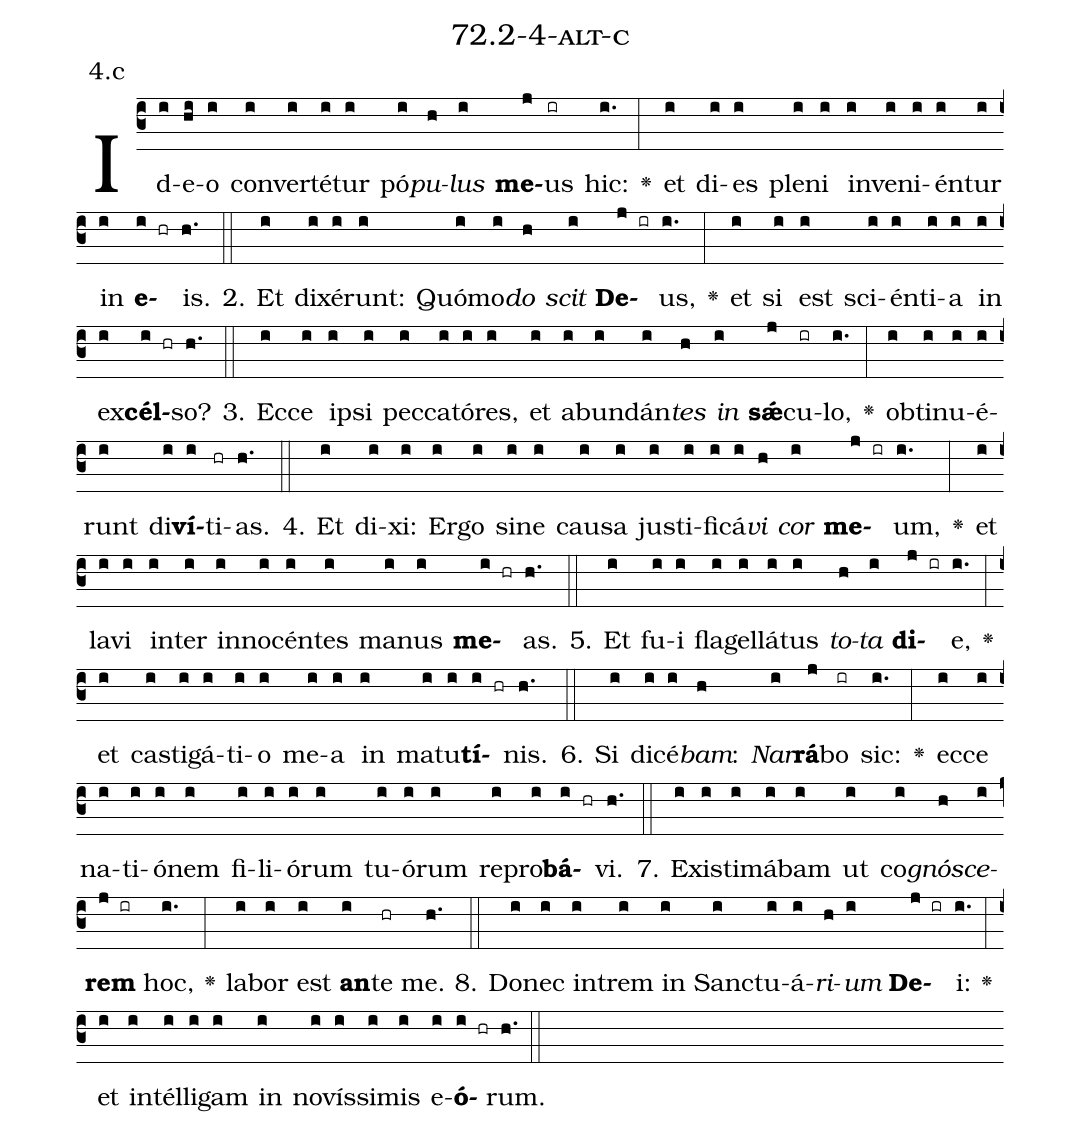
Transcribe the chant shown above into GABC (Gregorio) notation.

name: 72.2-4-alt-c;
annotation: 4.c;
%%
(c3)Id(i)e(hi)o(i) con(i)ver(i)té(i)tur(i) pó(i)<i>pu</i>(h)<i>lus</i>(i) <b>me</b>(j)us(ir) hic:(i.) <v>\greheightstar</v>(:) et(i) di(i)es(i) ple(i)ni(i) in(i)ve(i)ni(i)én(i)tur(i) in(i) <b>e</b>(i hr)is.(h.) (::)
2. Et(i) di(i)xé(i)runt:(i) Quó(i)mo(i)<i>do</i>(h) <i>scit</i>(i) <b>De</b>(j ir)us,(i.) <v>\greheightstar</v>(:) et(i) si(i) est(i) sci(i)én(i)ti(i)a(i) in(i) ex(i)<b>cél</b>(i hr)so?(h.) (::)
3. Ec(i)ce(i) ip(i)si(i) pec(i)ca(i)tó(i)res,(i) et(i) ab(i)un(i)dán(i)<i>tes</i>(h) <i>in</i>(i) <b>sǽ</b>(j)cu(ir)lo,(i.) <v>\greheightstar</v>(:) ob(i)ti(i)nu(i)é(i)runt(i) di(i)<b>ví</b>(i)ti(hr)as.(h.) (::)
4. Et(i) di(i)xi:(i) Er(i)go(i) si(i)ne(i) cau(i)sa(i) jus(i)ti(i)fi(i)cá(i)<i>vi</i>(h) <i>cor</i>(i) <b>me</b>(j ir)um,(i.) <v>\greheightstar</v>(:) et(i) la(i)vi(i) in(i)ter(i) in(i)no(i)cén(i)tes(i) ma(i)nus(i) <b>me</b>(i hr)as.(h.) (::)
5. Et(i) fu(i)i(i) fla(i)gel(i)lá(i)tus(i) <i>to</i>(h)<i>ta</i>(i) <b>di</b>(j ir)e,(i.) <v>\greheightstar</v>(:) et(i) cas(i)ti(i)gá(i)ti(i)o(i) me(i)a(i) in(i) ma(i)tu(i)<b>tí</b>(i hr)nis.(h.) (::)
6. Si(i) di(i)cé(i)<i>bam</i>:(h) <i>Nar</i>(i)<b>rá</b>(j)bo(ir) sic:(i.) <v>\greheightstar</v>(:) ec(i)ce(i) na(i)ti(i)ó(i)nem(i) fi(i)li(i)ó(i)rum(i) tu(i)ó(i)rum(i) re(i)pro(i)<b>bá</b>(i hr)vi.(h.) (::)
7. Ex(i)is(i)ti(i)má(i)bam(i) ut(i) co(i)<i>gnó</i>(h)<i>sce</i>(i)<b>rem</b>(j ir) hoc,(i.) <v>\greheightstar</v>(:) la(i)bor(i) est(i) <b>an</b>(i)te(hr) me.(h.) (::)
8. Do(i)nec(i) in(i)trem(i) in(i) Sanc(i)tu(i)á(i)<i>ri</i>(h)<i>um</i>(i) <b>De</b>(j ir)i:(i.) <v>\greheightstar</v>(:) et(i) in(i)tél(i)li(i)gam(i) in(i) no(i)vís(i)si(i)mis(i) e(i)<b>ó</b>(i hr)rum.(h.) (::)
